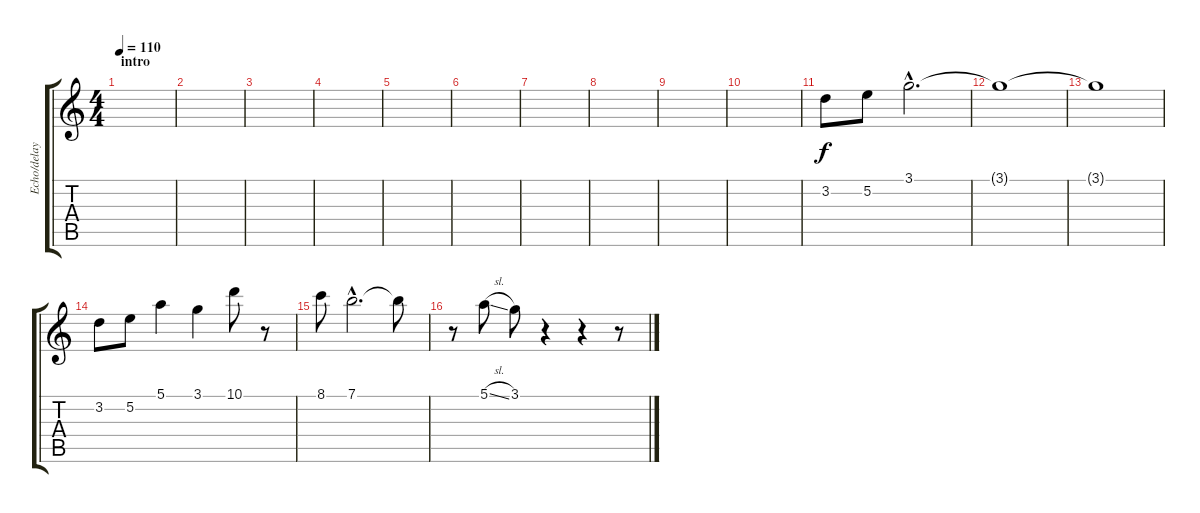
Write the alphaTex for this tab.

\track ("Echo/delay FX" "Echo/delay") {instrument overdrivenguitar}
\staff {score tabs}
\tuning (E4 B3 G3 D3 A2 E2) {hide}
\ts (4 4)
\section ("" "intro")
\tempo 110
\clef g2
\ks c
|
|
|
|
|
|
|
|
|
|
3.2.8 5.2.8 3.1{hac}.2{d} |
3.1{t}.1{volume 0} |
3.1{t}.1 |
3.2.8{volume 6} 5.2.8 5.1.4 3.1.4 10.1.8 r.8 |
8.1.8 7.1{hac}.2{d} 7.1{t}.8 |
r.8 5.1{sl}.8 3.1.8 r.4 r.4 r.8
